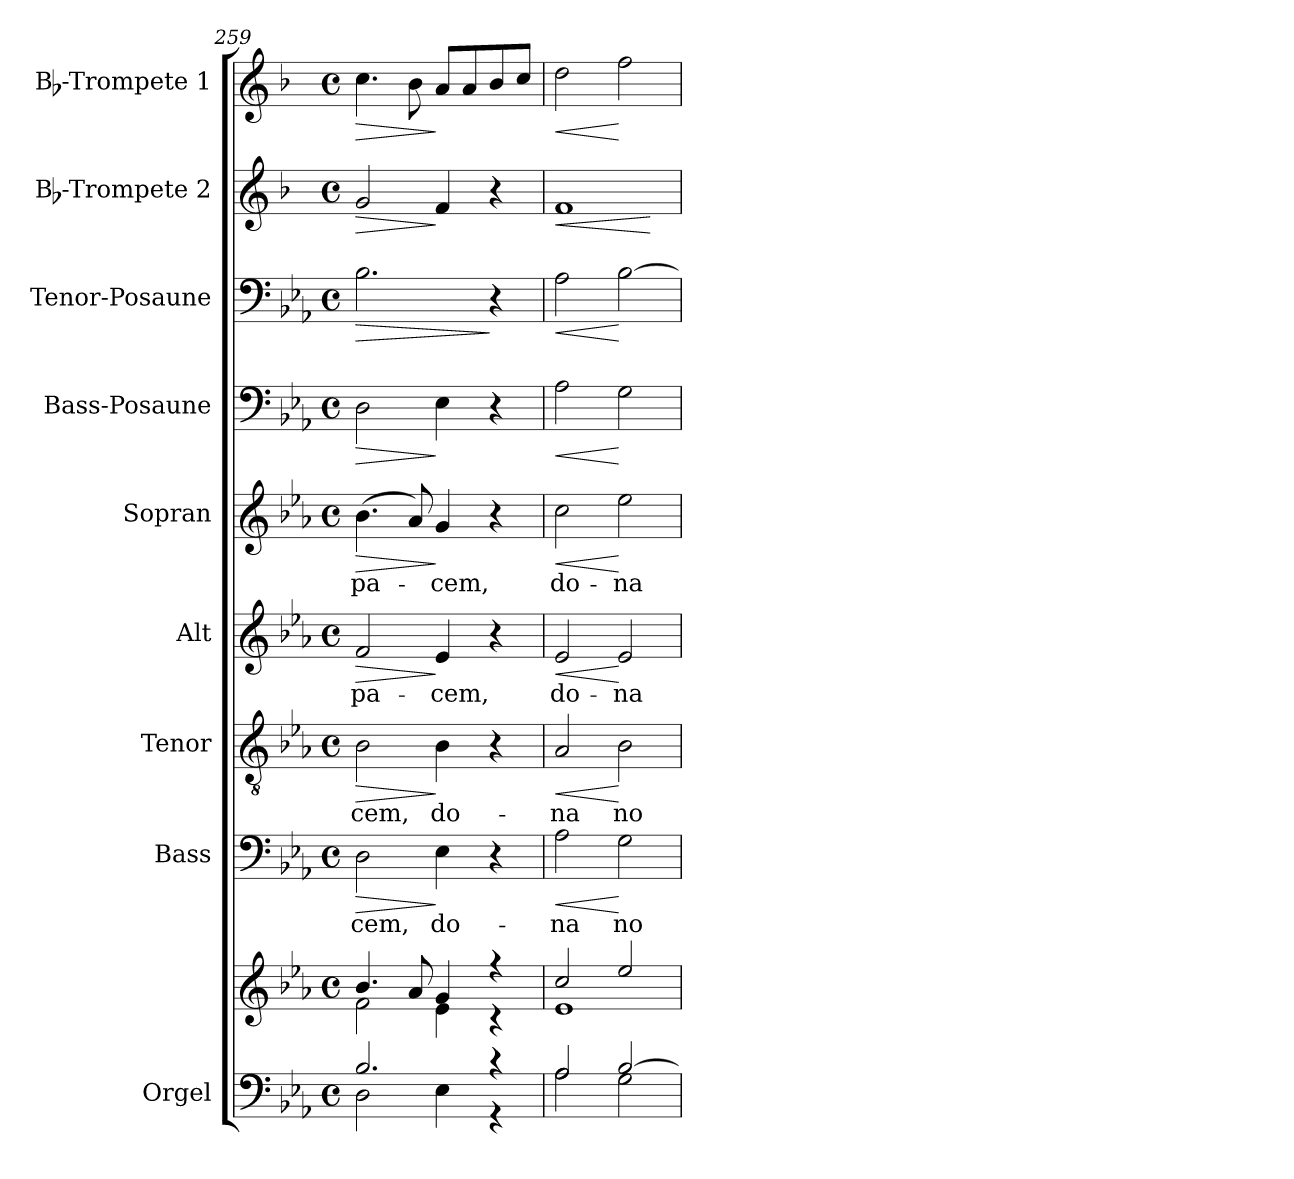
**kern	**kern	**kern	**text	**dynam	**kern	**text	**dynam	**kern	**text	**dynam	**kern	**text	**dynam	**kern	**dynam	**kern	**dynam	**kern	**dynam	**kern	**dynam
*part9	*part9	*part8	*part8	*part8	*part7	*part7	*part7	*part6	*part6	*part6	*part5	*part5	*part5	*part4	*part4	*part3	*part3	*part2	*part2	*part1	*part1
*staff10	*staff9	*staff8	*staff8	*staff8	*staff7	*staff7	*staff7	*staff6	*staff6	*staff6	*staff5	*staff5	*staff5	*staff4	*staff4	*staff3	*staff3	*staff2	*staff2	*staff1	*staff1
*I"Orgel	*	*I"Bass	*	*	*I"Tenor	*	*	*I"Alt	*	*	*I"Sopran	*	*	*I"Bass-Posaune	*	*I"Tenor-Posaune	*	*I"Bb-Trompete 2	*	*I"Bb-Trompete 1	*
*I'Org.	*	*I'B.	*	*	*I'T.	*	*	*I'A.	*	*	*I'S.	*	*	*I'B. Pos.	*	*I'T. Pos.	*	*I'Trp. 2	*	*I'Trp. 1	*
!!LO:PB:g=z
*clefF4	*clefG2	*clefF4	*	*	*clefGv2	*	*	*clefG2	*	*	*clefG2	*	*	*clefF4	*	*clefF4	*	*clefG2	*	*clefG2	*
*	*	*	*	*	*	*	*	*	*	*	*	*	*	*	*	*	*	*ITrd1c2	*	*ITrd1c2	*
*k[b-e-a-]	*k[b-e-a-]	*k[b-e-a-]	*	*	*k[b-e-a-]	*	*	*k[b-e-a-]	*	*	*k[b-e-a-]	*	*	*k[b-e-a-]	*	*k[b-e-a-]	*	*k[b-e-a-]	*	*k[b-e-a-]	*
*E-:	*E-:	*E-:	*	*	*E-:	*	*	*E-:	*	*	*E-:	*	*	*E-:	*	*E-:	*	*E-:	*	*E-:	*
*M4/4	*M4/4	*M4/4	*	*	*M4/4	*	*	*M4/4	*	*	*M4/4	*	*	*M4/4	*	*M4/4	*	*M4/4	*	*M4/4	*
*met(c)	*met(c)	*met(c)	*	*	*met(c)	*	*	*met(c)	*	*	*met(c)	*	*	*met(c)	*	*met(c)	*	*met(c)	*	*met(c)	*
=259	=259	=259	=259	=259	=259	=259	=259	=259	=259	=259	=259	=259	=259	=259	=259	=259	=259	=259	=259	=259	=259
*^	*^	*	*	*	*	*	*	*	*	*	*	*	*	*	*	*	*	*	*	*	*
!	!	!	!	!	!LO:LY:b	!LO:HP:b	!	!LO:LY:b	!LO:HP:b	!	!LO:LY:b	!LO:HP:b	!	!LO:LY:b	!LO:HP:b	!	!LO:HP:b	!	!LO:HP:b	!	!LO:HP:b	!	!LO:HP:b
2.B-/	2D\	4.b-/	2f\	2D\	-cem,	>	2B-\	-cem,	>	2f/	pa-	>	(>4.b-\	pa-	>	2D\	>	2.B-\	>	2f/	>	4.b-\	>
.	.	8a-/	.	.	.	.	.	.	.	.	.	.	8a-/)	.	.	.	.	.	.	.	.	8a-\	.
!	!	!	!	!	!LO:LY:b	!	!	!LO:LY:b	!	!	!LO:LY:b	!	!	!LO:LY:b	!	!	!	!	!	!	!	!	!
.	4E-\	4g/	4e-\	4E-\	do-	]	4B-\	do-	]	4e-/	-cem,	]	4g/	-cem,	]	4E-\	]	.	.	4e-/	]	8g/L	]
.	.	.	.	.	.	.	.	.	.	.	.	.	.	.	.	.	.	.	.	.	.	8g/	.
4r	4r	4r	4r	4r	.	.	4r	.	.	4r	.	.	4r	.	.	4r	.	4r	]	4r	.	8a-/	.
.	.	.	.	.	.	.	.	.	.	.	.	.	.	.	.	.	.	.	.	.	.	8b-/J	.
=260	=260	=260	=260	=260	=260	=260	=260	=260	=260	=260	=260	=260	=260	=260	=260	=260	=260	=260	=260	=260	=260	=260	=260
!	!	!	!	!	!LO:LY:b	!LO:HP:b	!	!LO:LY:b	!LO:HP:b	!	!LO:LY:b	!LO:HP:b	!	!LO:LY:b	!LO:HP:b	!	!LO:HP:b	!	!LO:HP:b	!	!LO:HP:b	!	!LO:HP:b
2A-/	2A-\	2cc/	1e-	2A-\	-na	<	2A-/	-na	<	2e-/	do-	<	2cc\	do-	<	2A-\	<	2A-\	<	1e-	<	2cc\	<
!	!	!	!	!	!LO:LY:b	!	!	!LO:LY:b	!	!	!LO:LY:b	!	!	!LO:LY:b	!	!	!	!	!	!	!	!	!
[>2B-/	2G\	2ee-/	.	2G\	no-	[	2B-\	no-	[	2e-/	-na	[	2ee-\	-na	[	2G\	[	[2B-\	[	.	.	2ee-\	[
*v	*v	*	*	*	*	*	*	*	*	*	*	*	*	*	*	*	*	*	*	*	*	*	*
*	*v	*v	*	*	*	*	*	*	*	*	*	*	*	*	*	*	*	*	*	*	*	*
.	.	.	.	.	.	.	.	.	.	.	.	.	.	.	.	.	.	.	[	.	.
=	=	=	=	=	=	=	=	=	=	=	=	=	=	=	=	=	=	=	=	=	=
*-	*-	*-	*-	*-	*-	*-	*-	*-	*-	*-	*-	*-	*-	*-	*-	*-	*-	*-	*-	*-	*-
